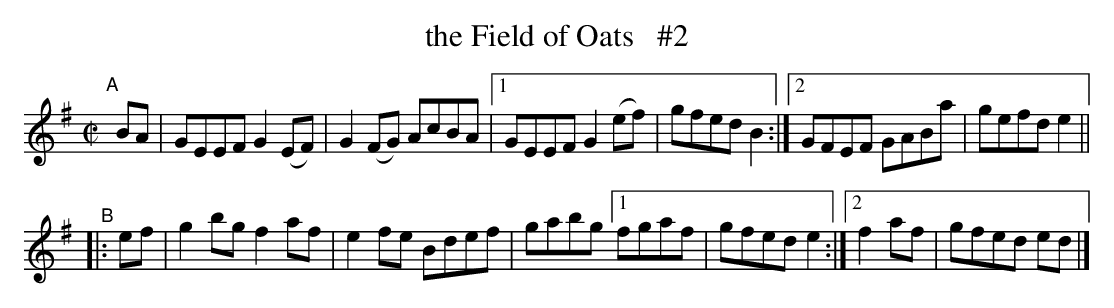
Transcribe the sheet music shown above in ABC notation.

X:1
T: the Field of Oats   #2
M: C|
L: 1/8
K: Em
"^A"[|]\
BA | GEEF G2(EF) | G2(FG) AcBA |[1 GEEF G2(ef) | gfed B2 :|[2 GFEF GABa | gefd e2 ||
"^B"\
|: ef | g2bg f2af | e2fe Bdef | gabg [1 fgaf | gfed e2 :|[2 f2af | gfed ed |]
